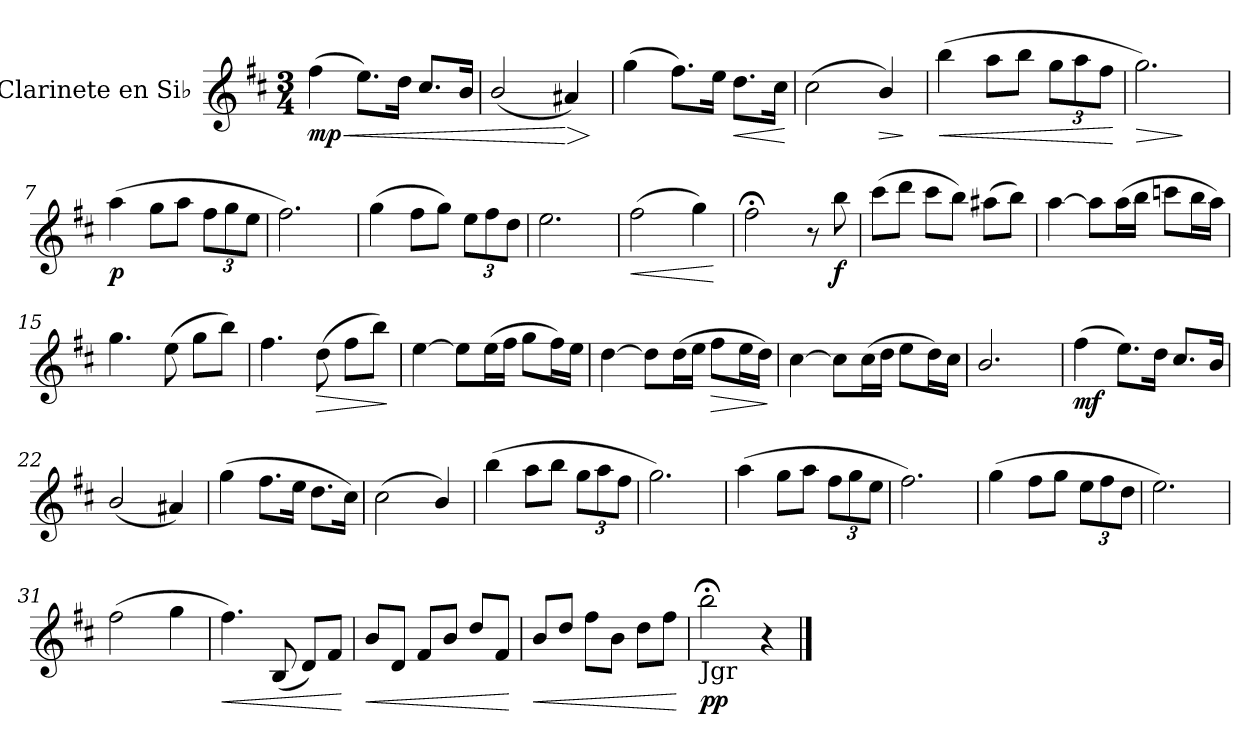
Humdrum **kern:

**kern	**dynam
*part1	*part1
*staff1	*staff1
*I"Clarinete en Si♭	*
*I'Cl. Si♭	*
*clefG2	*
*ITrd1c2	*
*k[]	*
*M3/4	*
*MM100	*
=1	=1
!	!LO:HP:b
!	!LO:DY:n=1:b
(4ee\	< mp
8.dd\L)	.
16cc\Jk	.
8.b/L	.
16a/Jk	.
=2	=2
(2a/	.
!	!LO:HP:n=1:b
4g#X/)	[ >
.	]
=3	=3
(4ff\	.
8.ee\L)	.
16dd\Jk	.
!	!LO:HP:b
8.cc\L	<
16b\Jk	.
.	[
=4	=4
(2b\	.
!	!LO:HP:b
4a/)	>
.	]
=5	=5
!	!LO:HP:b
(4aa\	<
8gg\L	.
8aa\J	.
*Xbrackettup	*
12ff\L	.
12gg\	.
12ee\J	.
.	[
=6	=6
!	!LO:HP:b
2.ff\)	>
.	]
=7	=7
!	!LO:DY:b
(4gg\	p
8ff\L	.
8gg\J	.
12ee\L	.
12ff\	.
12dd\J	.
!!LO:LB:g=z
=8	=8
2.ee\)	.
=9	=9
(4ff\	.
8ee\L	.
8ff\J)	.
12dd\L	.
12ee\	.
12cc\J	.
=10	=10
2.dd\	.
=11	=11
!	!LO:HP:b
(2ee\	<
4ff\)	.
.	[
=12	=12
2ee;<\	.
8r	.
!	!LO:DY:b
8aa\	f
=13	=13
(8bb\L	.
8ccc\J	.
8bb\L	.
8aa\J)	.
(8gg#X\L	.
8aa\J)	.
=14	=14
[4gg\	.
8gg\L]	.
(16gg\L	.
16aa\JJ	.
8bb-X\L	.
16aa\L	.
16gg\JJ)	.
!!LO:LB:g=z
=15	=15
4.ff\	.
(8dd\	.
8ff\L	.
8aa\J)	.
=16	=16
4.ee\	.
!	!LO:HP:b
(8cc\	>
8ee\L	.
8aa\J)	.
.	]
=17	=17
[4dd\	.
8dd\L]	.
(16dd\L	.
16ee\JJ	.
8ff\L	.
16ee\L)	.
16dd\JJ	.
=18	=18
[4cc\	.
8cc\L]	.
(16cc\L	.
16dd\JJ	.
!	!LO:HP:b
8ee\L	>
16dd\L	.
16cc\JJ)	.
.	]
=19	=19
[4b\	.
8b\L]	.
(16b\L	.
16cc\JJ	.
8dd\L	.
16cc\L)	.
16b\JJ	.
=20	=20
2.a/	.
=21	=21
!	!LO:DY:b
(4ee\	mf
8.dd\L)	.
16cc\Jk	.
8.b/L	.
16a/Jk	.
!!LO:LB:g=z
=22	=22
(2a/	.
4g#X/)	.
=23	=23
(4ff\	.
8.ee\L	.
16dd\Jk	.
8.cc\L	.
16b\Jk)	.
=24	=24
(2b\	.
4a/)	.
=25	=25
(4aa\	.
8gg\L	.
8aa\J	.
12ff\L	.
12gg\	.
12ee\J	.
=26	=26
2.ff\)	.
=27	=27
(4gg\	.
8ff\L	.
8gg\J	.
12ee\L	.
12ff\	.
12dd\J	.
=28	=28
2.ee\)	.
=29	=29
(4ff\	.
8ee\L	.
8ff\J	.
12dd\L	.
12ee\	.
12cc\J	.
!!LO:LB:g=z
=30	=30
2.dd\)	.
=31	=31
(2ee\	.
4ff\	.
=32	=32
!	!LO:HP:b
4.ee\)	<
(8A/	.
8c/L)	.
8e/J	.
.	[
=33	=33
!	!LO:HP:b
8a/L	<
8c/J	.
8e/L	.
8a/J	.
8cc/L	.
8e/J	.
.	[
=34	=34
!	!LO:HP:b
8a/L	<
8cc/J	.
8ee\L	.
8a\J	.
8cc\L	.
8ee\J	.
.	[
=35	=35
!LO:TX:b:t=Jgr	!
!	!LO:DY:b
2aa;<\	pp
4r	.
==	==
*-	*-
